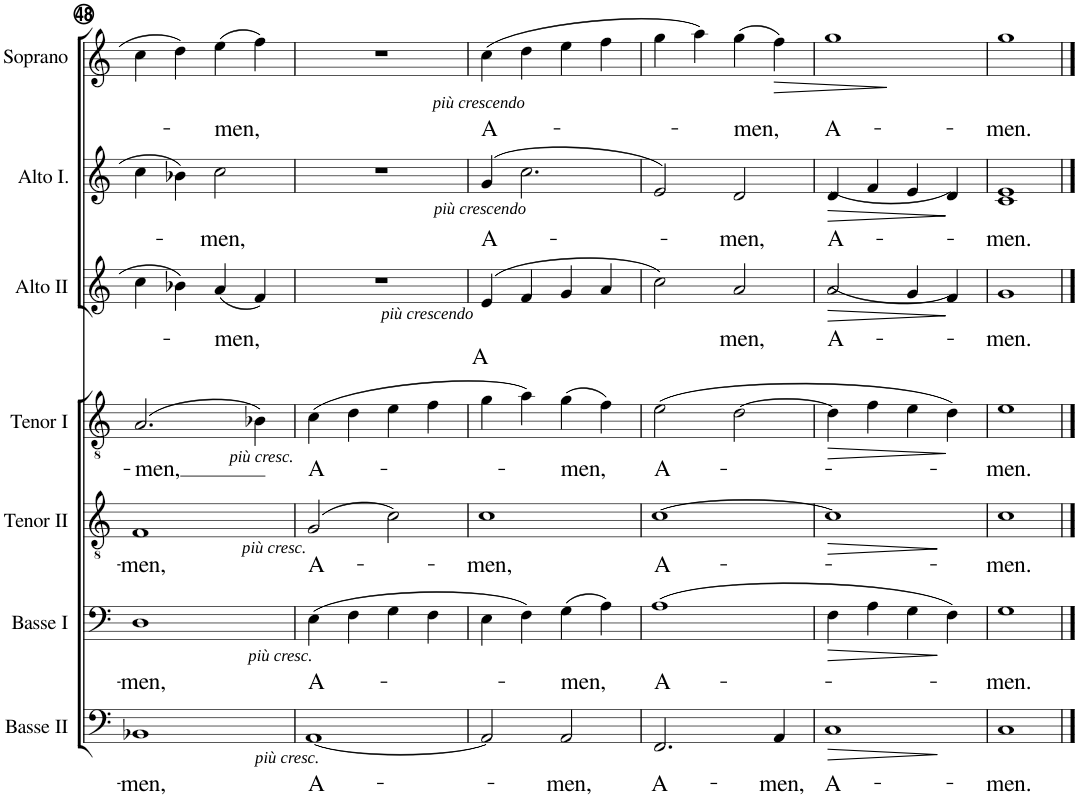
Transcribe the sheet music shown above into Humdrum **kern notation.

**kern	**text	**dynam	**kern	**text	**dynam	**kern	**text	**dynam	**kern	**text	**dynam	**kern	**text	**dynam	**kern	**text	**dynam	**kern	**text	**dynam
*part7	*part7	*part7	*part6	*part6	*part6	*part5	*part5	*part5	*part4	*part4	*part4	*part3	*part3	*part3	*part2	*part2	*part2	*part1	*part1	*part1
*staff7	*staff7	*staff7	*staff6	*staff6	*staff6	*staff5	*staff5	*staff5	*staff4	*staff4	*staff4	*staff3	*staff3	*staff3	*staff2	*staff2	*staff2	*staff1	*staff1	*staff1
*I"Basse II	*	*	*I"Basse I	*	*	*I"Ténor II	*	*	*I"Ténor I	*	*	*I"Alto	*	*	*I"Alto	*	*	*I"Soprano	*	*
*I'Basse II	*	*	*I'Basse I	*	*	*	*	*	*	*	*	*	*	*	*	*	*	*I'Soprano	*	*
!!LO:PB:g=z
*clefF4	*	*	*clefF4	*	*	*clefGv2	*	*	*clefGv2	*	*	*clefG2	*	*	*clefG2	*	*	*clefG2	*	*
*k[]	*	*	*k[]	*	*	*k[]	*	*	*k[]	*	*	*k[]	*	*	*k[]	*	*	*k[]	*	*
*M4/4	*	*	*M4/4	*	*	*M4/4	*	*	*M4/4	*	*	*M4/4	*	*	*M4/4	*	*	*M4/4	*	*
=48	=48	=48	=48	=48	=48	=48	=48	=48	=48	=48	=48	=48	=48	=48	=48	=48	=48	=48	=48	=48
!	!LO:LY:b	!LO:DY:b	!	!LO:LY:b	!LO:DY:b	!	!LO:LY:b	!LO:DY:b	!	!LO:LY:b	!	!	!	!	!	!	!	!	!	!
1BB-X	-men,	other-dynamics	1D	-men,	other-dynamics	1F	-men,	other-dynamics	(2.A/	-men,	.	4cc\	.	.	4cc\	.	.	4cc\	.	.
.	.	.	.	.	.	.	.	.	.	.	.	4b-X\	.	.	4b-X\	.	.	4dd\	.	.
!	!	!	!	!	!	!	!	!	!	!	!	!	!LO:LY:b	!	!	!LO:LY:b	!	!	!LO:LY:b	!
.	.	.	.	.	.	.	.	.	.	.	.	(4a/	-men,	.	2cc\	-men,	.	(4ee\	-men,	.
!	!	!	!	!	!	!	!	!	!	!	!LO:DY:b	!	!	!	!	!	!	!	!	!
.	.	.	.	.	.	.	.	.	4B-X\)	.	other-dynamics	4f/)	.	.	.	.	.	4ff\)	.	.
=49	=49	=49	=49	=49	=49	=49	=49	=49	=49	=49	=49	=49	=49	=49	=49	=49	=49	=49	=49	=49
!	!LO:LY:b	!	!	!LO:LY:b	!	!	!LO:LY:b	!	!	!LO:LY:b	!	!	!	!LO:DY:b	!	!	!	!	!	!
[1AA	A-	.	(4E\	A-	.	(2G/	A-	.	(4c\	A-	.	1r	.	other-dynamics	1r	.	.	1r	.	.
.	.	.	4F\	.	.	.	.	.	4d\	.	.	.	.	.	.	.	.	.	.	.
.	.	.	4G\	.	.	2c\)	.	.	4e\	.	.	.	.	.	.	.	.	.	.	.
.	.	.	4F\	.	.	.	.	.	4f\	.	.	.	.	.	.	.	.	.	.	.
=50	=50	=50	=50	=50	=50	=50	=50	=50	=50	=50	=50	=50	=50	=50	=50	=50	=50	=50	=50	=50
!	!	!	!	!	!	!	!LO:LY:b	!	!	!	!	!	!LO:LY:b	!	!	!LO:LY:b	!	!	!LO:LY:b	!LO:DY:b
2AA/]	.	.	4E\	.	.	1c	-men,	.	4g\	.	.	(4e/	A	.	(4g/	A-	.	(4cc\	A-	other-dynamics
!	!	!	!	!	!	!	!	!	!	!	!	!	!	!	!	!	!LO:DY:b	!	!	!
.	.	.	4F\)	.	.	.	.	.	4a\)	.	.	4f/	.	.	2.cc\	.	other-dynamics	4dd\	.	.
!	!LO:LY:b	!	!	!LO:LY:b	!	!	!	!	!	!LO:LY:b	!	!	!	!	!	!	!	!	!	!
2AA/	-men,	.	(4G\	-men,	.	.	.	.	(4g\	-men,	.	4g/	.	.	.	.	.	4ee\	.	.
.	.	.	4A\)	.	.	.	.	.	4f\)	.	.	4a/	.	.	.	.	.	4ff\	.	.
=51	=51	=51	=51	=51	=51	=51	=51	=51	=51	=51	=51	=51	=51	=51	=51	=51	=51	=51	=51	=51
!	!LO:LY:b	!	!	!LO:LY:b	!	!	!LO:LY:b	!	!	!LO:LY:b	!	!	!	!	!	!	!	!	!	!
2.FF/	A-	.	(1A	A-	.	[1c	A-	.	(2e\	A-	.	2cc\)	.	.	2e/)	.	.	4gg\	.	.
.	.	.	.	.	.	.	.	.	.	.	.	.	.	.	.	.	.	4aa\)	.	.
!	!	!	!	!	!	!	!	!	!	!	!	!	!LO:LY:b	!	!	!LO:LY:b	!	!	!LO:LY:b	!
.	.	.	.	.	.	.	.	.	[2d\	.	.	2a/	-men,	.	2d/	-men,	.	(4gg\	-men,	.
!	!LO:LY:b	!	!	!	!	!	!	!	!	!	!	!	!	!	!	!	!	!	!	!LO:HP:b
4AA/	-men,	.	.	.	.	.	.	.	.	.	.	.	.	.	.	.	.	4ff\)	.	>
=52	=52	=52	=52	=52	=52	=52	=52	=52	=52	=52	=52	=52	=52	=52	=52	=52	=52	=52	=52	=52
!	!LO:LY:b	!LO:HP:b	!	!	!LO:HP:b	!	!	!LO:HP:b	!	!	!LO:HP:b	!	!LO:LY:b	!LO:HP:b	!	!LO:LY:b	!LO:HP:b	!	!LO:LY:b	!
1C	A-	>	4F\	.	>	1c]	.	>	4d\]	.	>	(2a/	A-	>	(4d/	A-	>	1gg	A-	.
.	.	.	4A\	.	.	.	.	.	4f\	.	.	.	.	.	4f/	.	.	.	.	.
.	.	.	4G\	.	.	.	.	.	4e\	.	.	4g/	.	.	4e/	.	.	.	.	.
.	.	.	4F\)	.	.	.	.	.	4d\)	.	.	4f/)	.	.	4d/)	.	.	.	.	.
=53	=53	=53	=53	=53	=53	=53	=53	=53	=53	=53	=53	=53	=53	=53	=53	=53	=53	=53	=53	=53
!	!LO:LY:b	!	!	!LO:LY:b	!	!	!LO:LY:b	!	!	!LO:LY:b	!	!	!LO:LY:b	!	!	!LO:LY:b	!	!	!LO:LY:b	!
1C	-men.	.	1G	-men.	.	1c	-men.	.	1e	-men.	.	1g	-men.	.	1c 1e	-men.	.	1gg	-men.	.
.	.	]	.	.	]	.	.	]	.	.	]	.	.	]	.	.	]	.	.	]
==	==	==	==	==	==	==	==	==	==	==	==	==	==	==	==	==	==	==	==	==
*-	*-	*-	*-	*-	*-	*-	*-	*-	*-	*-	*-	*-	*-	*-	*-	*-	*-	*-	*-	*-
